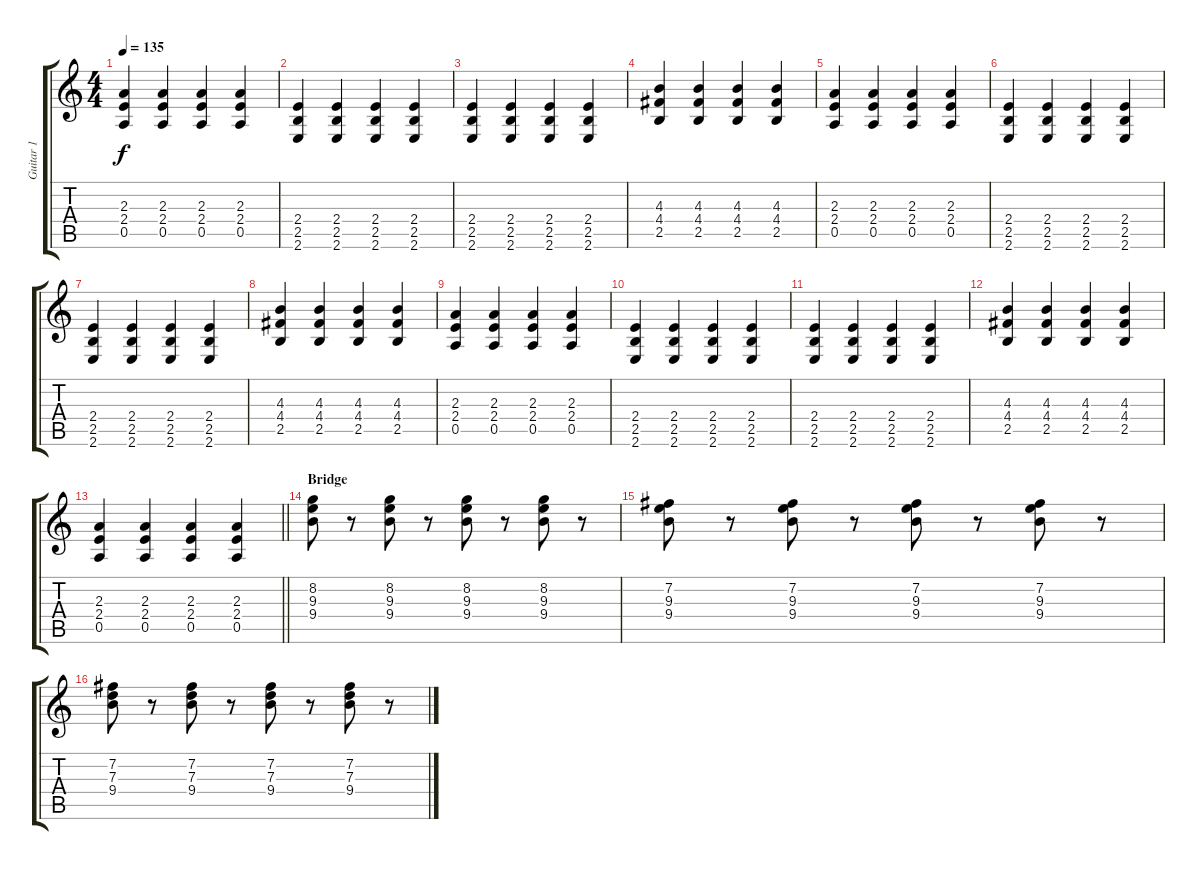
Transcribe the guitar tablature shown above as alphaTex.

\track ("Guitar 1" "Guitar 1") {instrument distortionguitar}
\staff {score tabs}
\tuning (E4 B3 G3 D3 A2 D2) {hide}
\ts (4 4)
\tempo 135
\clef g2
\ks c
(2.3 2.4 0.5).4{dy f} (2.3 2.4 0.5).4 (2.3 2.4 0.5).4 (2.3 2.4 0.5).4 |
(2.4 2.5 2.6).4 (2.4 2.5 2.6).4 (2.4 2.5 2.6).4 (2.4 2.5 2.6).4 |
(2.4 2.5 2.6).4 (2.4 2.5 2.6).4 (2.4 2.5 2.6).4 (2.4 2.5 2.6).4 |
(4.3 4.4 2.5).4 (4.3 4.4 2.5).4 (4.3 4.4 2.5).4 (4.3 4.4 2.5).4 |
(2.3 2.4 0.5).4 (2.3 2.4 0.5).4 (2.3 2.4 0.5).4 (2.3 2.4 0.5).4 |
(2.4 2.5 2.6).4 (2.4 2.5 2.6).4 (2.4 2.5 2.6).4 (2.4 2.5 2.6).4 |
(2.4 2.5 2.6).4 (2.4 2.5 2.6).4 (2.4 2.5 2.6).4 (2.4 2.5 2.6).4 |
(4.3 4.4 2.5).4 (4.3 4.4 2.5).4 (4.3 4.4 2.5).4 (4.3 4.4 2.5).4 |
(2.3 2.4 0.5).4 (2.3 2.4 0.5).4 (2.3 2.4 0.5).4 (2.3 2.4 0.5).4 |
(2.4 2.5 2.6).4 (2.4 2.5 2.6).4 (2.4 2.5 2.6).4 (2.4 2.5 2.6).4 |
(2.4 2.5 2.6).4 (2.4 2.5 2.6).4 (2.4 2.5 2.6).4 (2.4 2.5 2.6).4 |
(4.3 4.4 2.5).4 (4.3 4.4 2.5).4 (4.3 4.4 2.5).4 (4.3 4.4 2.5).4 |
\barLineRight lightlight
(2.3 2.4 0.5).4 (2.3 2.4 0.5).4 (2.3 2.4 0.5).4 (2.3 2.4 0.5).4 |
\section ("" "Bridge")
(8.2 9.3 9.4).8 r.8 (8.2 9.3 9.4).8 r.8 (8.2 9.3 9.4).8 r.8 (8.2 9.3 9.4).8 r.8 |
(7.2 9.3 9.4).8 r.8 (7.2 9.3 9.4).8 r.8 (7.2 9.3 9.4).8 r.8 (7.2 9.3 9.4).8 r.8 |
(7.2 7.3 9.4).8 r.8 (7.2 7.3 9.4).8 r.8 (7.2 7.3 9.4).8 r.8 (7.2 7.3 9.4).8 r.8
